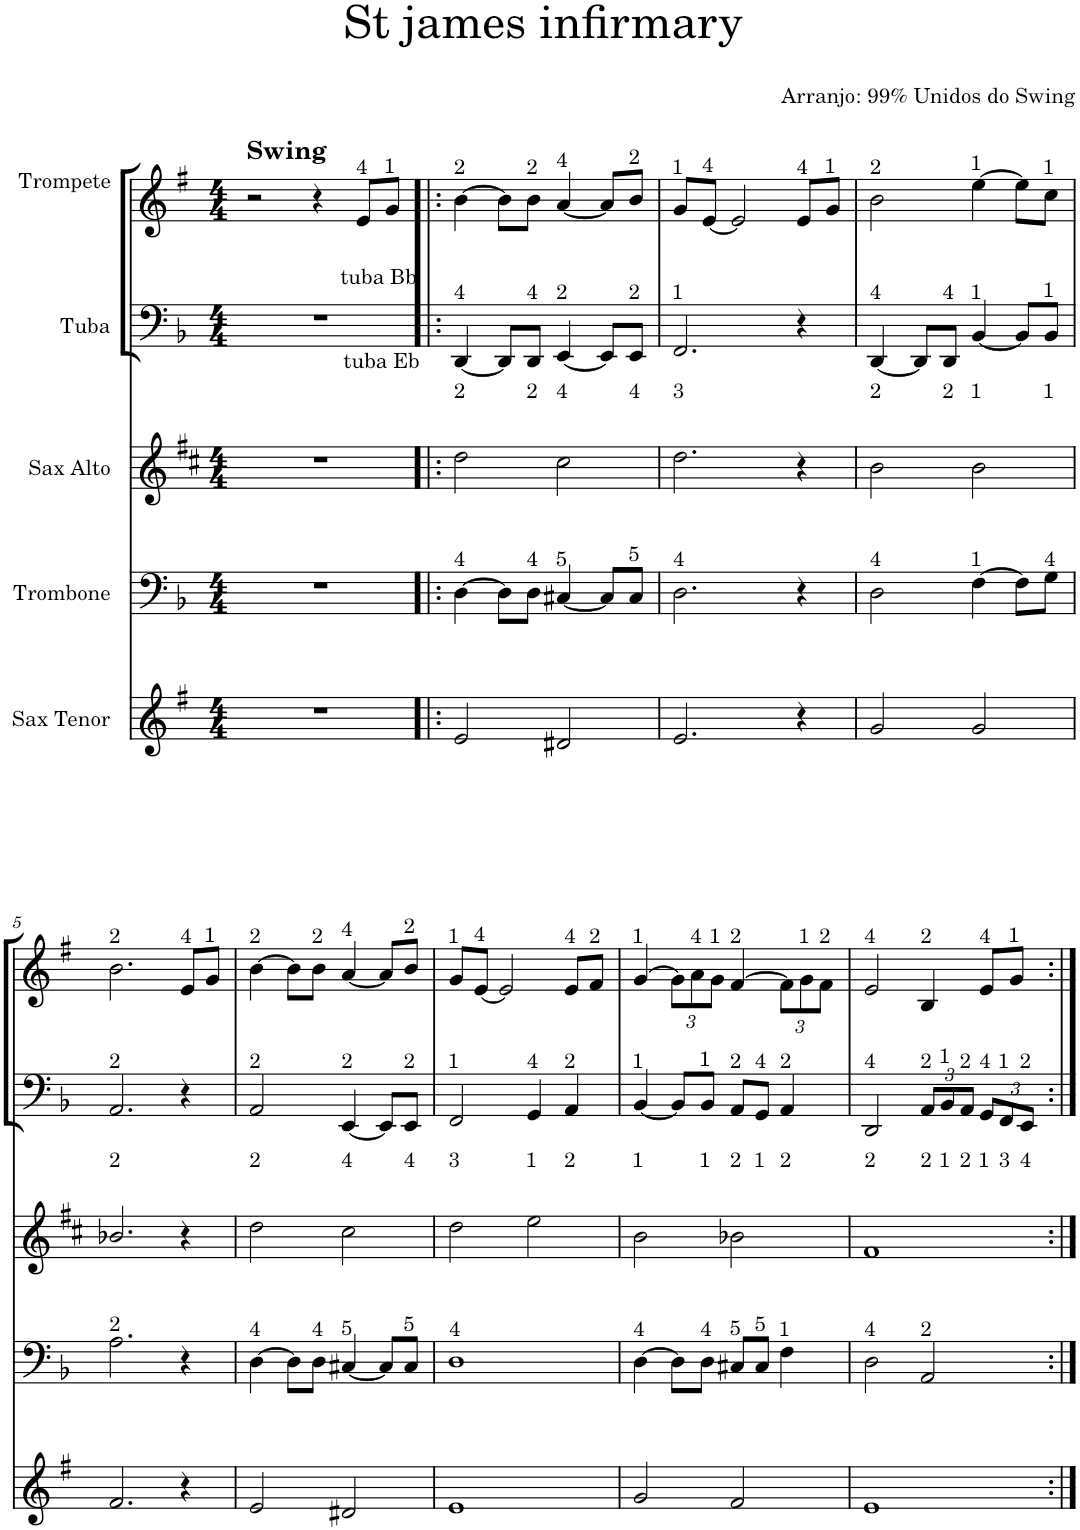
**kern	**kern	**kern	**kern	**kern	**kern
*part6	*part5	*part4	*part3	*part2	*part1
*staff6	*staff5	*staff4	*staff3	*staff2	*staff1
*I"Sax Tenor	*I"Trombone	*I"Sax Alto	*I"Tuba	*I"Trombone	*I"Trompete
*	*I'Trb	*	*I'Tba	*I'Tbn.	*I'Tpt
*	*	*	*	*stria5	*
*clefG2	*clefF4	*clefG2	*clefF4	*clefF4	*clefG2
*Trd8c14	*	*Trd5c9	*	*	*Trd1c2
*k[f#]	*k[b-]	*k[f#c#]	*k[b-]	*k[b-]	*k[f#]
*M4/4	*M4/4	*M4/4	*M4/4	*M4/4	*M4/4
=1	=1	=1	=1	=1	=1
!	!	!	!	!	!LO:TX:a:B:t=Swing
1r	1r	1r	1r	2r	2r
.	.	.	.	4r	4r
!	!	!	!	!	!LO:TX:a:t=4
.	.	.	.	8d\L	8e/L
!	!	!	!	!	!LO:TX:a:t=1
.	.	.	.	8f\J	8g/J
=2!|:	=2!|:	=2!|:	=2!|:	=2!|:	=2!|:
!	!	!	!	!	!LO:TX:a:t=2
!	!	!	!	!LO:TX:a:t=4	!
!	!	!	!	!LO:TX:a:t=tuba Bb	!
!	!	!	!	!LO:TX:a:t=2	!
!	!	!	!LO:TX:a:t=4	!	!
!	!	!	!LO:TX:a:t=tuba Bb	!	!
!	!	!	!LO:TX:b:t=2	!	!
!	!	!	!LO:TX:b:t=tuba Eb	!	!
!	!LO:TX:a:t=4	!	!	!	!
2e/	[>4D\	2dd\	[<4DD/	[>4A	[>4b\
.	8D\L]	.	8DD/L]	8A\L]	8b\L]
!	!	!	!	!	!LO:TX:a:t=2
!	!	!	!	!LO:TX:a:t=4	!
!	!	!	!	!LO:TX:a:t=2	!
!	!	!	!LO:TX:a:t=4	!	!
!	!	!	!LO:TX:b:t=2	!	!
!	!LO:TX:a:t=4	!	!	!	!
.	8D\J	.	8DD/J	8A\J	8b\J
!	!	!	!	!	!LO:TX:a:t=4
!	!	!	!	!LO:TX:a:t=2	!
!	!	!	!	!LO:TX:a:t=4	!
!	!	!	!LO:TX:a:t=2	!	!
!	!	!	!LO:TX:b:t=4	!	!
!	!LO:TX:a:t=5	!	!	!	!
2d#X/	[<4C#X/	2cc#\	[<4EE/	[>4Bn	[<4a/
.	8C#/L]	.	8EE/L]	8B\L]	8a/L]
!	!	!	!	!	!LO:TX:a:t=2
!	!	!	!	!LO:TX:a:t=2	!
!	!	!	!	!LO:TX:a:t=4	!
!	!	!	!LO:TX:a:t=2	!	!
!	!	!	!LO:TX:b:t=4	!	!
!	!LO:TX:a:t=5	!	!	!	!
.	8C#/J	.	8EE/J	8B\J	8b/J
=3	=3	=3	=3	=3	=3
!	!	!	!	!	!LO:TX:a:t=1
!	!	!	!	!LO:TX:a:t=1	!
!	!	!	!	!LO:TX:a:t=3	!
!	!	!	!LO:TX:a:t=1	!	!
!	!	!	!LO:TX:b:t=3	!	!
!	!LO:TX:a:t=4	!	!	!	!
2.e/	2.D\	2.dd\	2.FF/	2.c	8g/L
!	!	!	!	!	!LO:TX:a:t=4
.	.	.	.	.	[<8e/J
.	.	.	.	.	2e/]
!	!	!	!	!	!LO:TX:a:t=4
4r	4r	4r	4r	4r	8e/L
!	!	!	!	!	!LO:TX:a:t=1
.	.	.	.	.	8g/J
=4	=4	=4	=4	=4	=4
!	!	!	!	!	!LO:TX:a:t=2
!	!	!	!	!LO:TX:a:t=4	!
!	!	!	!	!LO:TX:a:t=2	!
!	!	!	!LO:TX:a:t=4	!	!
!	!	!	!LO:TX:b:t=2	!	!
!	!LO:TX:a:t=4	!	!	!	!
2g/	2D\	2b\	[<4DD/	[>4A	2b\
.	.	.	8DD/L]	8A\L]	.
!	!	!	!	!LO:TX:a:t=4	!
!	!	!	!	!LO:TX:a:t=2	!
!	!	!	!LO:TX:a:t=4	!	!
!	!	!	!LO:TX:b:t=2	!	!
.	.	.	8DD/J	8A\J	.
!	!	!	!	!	!LO:TX:a:t=1
!	!	!	!	!LO:TX:a:t=1	!
!	!	!	!	!LO:TX:a:t=1	!
!	!	!	!LO:TX:a:t=1	!	!
!	!	!	!LO:TX:b:t=1	!	!
!	!LO:TX:a:t=1	!	!	!	!
2g/	[>4F\	2b\	[<4BB-/	[>4f	[>4ee\
.	8F\L]	.	8BB-/L]	8f\L]	8ee\L]
!	!	!	!	!	!LO:TX:a:t=1
!	!	!	!	!LO:TX:a:t=1	!
!	!	!	!	!LO:TX:a:t=1	!
!	!	!	!LO:TX:a:t=1	!	!
!	!	!	!LO:TX:b:t=1	!	!
!	!LO:TX:a:t=4	!	!	!	!
.	8G\J	.	8BB-/J	8f\J	8cc\J
!!LO:LB:g=z
=5	=5	=5	=5	=5	=5
!	!	!	!	!	!LO:TX:a:t=2
!	!	!	!	!LO:TX:a:t=2	!
!	!	!	!	!LO:TX:b:t=2	!
!	!	!	!LO:TX:a:t=2	!	!
!	!	!	!LO:TX:b:t=2	!	!
!	!LO:TX:a:t=2	!	!	!	!
2.f#/	2.A\	2.b-X/	2.AA/	2.e	2.b\
!	!	!	!	!	!LO:TX:a:t=4
4r	4r	4r	4r	4r	8e/L
!	!	!	!	!	!LO:TX:a:t=1
.	.	.	.	.	8g/J
=6	=6	=6	=6	=6	=6
!	!	!	!	!	!LO:TX:a:t=2
!	!	!	!	!LO:TX:a:t=2	!
!	!	!	!	!LO:TX:b:t=2	!
!	!	!	!LO:TX:a:t=2	!	!
!	!	!	!LO:TX:b:t=2	!	!
!	!LO:TX:a:t=4	!	!	!	!
2e/	[>4D\	2dd\	2AA/	2e	[>4b\
.	8D\L]	.	.	.	8b\L]
!	!	!	!	!	!LO:TX:a:t=2
!	!LO:TX:a:t=4	!	!	!	!
.	8D\J	.	.	.	8b\J
!	!	!	!	!	!LO:TX:a:t=4
!	!	!	!	!LO:TX:a:t=2	!
!	!	!	!	!LO:TX:b:t=4	!
!	!	!	!LO:TX:a:t=2	!	!
!	!	!	!LO:TX:b:t=4	!	!
!	!LO:TX:a:t=5	!	!	!	!
2d#X/	[<4C#X/	2cc#\	[<4EE/	[>4Bn	[<4a/
.	8C#/L]	.	8EE/L]	8B\L]	8a/L]
!	!	!	!	!	!LO:TX:a:t=2
!	!	!	!	!LO:TX:a:t=2	!
!	!	!	!	!LO:TX:b:t=4	!
!	!	!	!LO:TX:a:t=2	!	!
!	!	!	!LO:TX:b:t=4	!	!
!	!LO:TX:a:t=5	!	!	!	!
.	8C#/J	.	8EE/J	8B\J	8b/J
=7	=7	=7	=7	=7	=7
!	!	!	!	!	!LO:TX:a:t=1
!	!	!	!	!LO:TX:a:t=1	!
!	!	!	!	!LO:TX:b:t=3	!
!	!	!	!LO:TX:a:t=1	!	!
!	!	!	!LO:TX:b:t=3	!	!
!	!LO:TX:a:t=4	!	!	!	!
1e	1D	2dd\	2FF/	2c	8g/L
!	!	!	!	!	!LO:TX:a:t=4
.	.	.	.	.	[<8e/J
.	.	.	.	.	2e/]
!	!	!	!	!LO:TX:a:t=4	!
!	!	!	!	!LO:TX:b:t=1	!
!	!	!	!LO:TX:a:t=4	!	!
!	!	!	!LO:TX:b:t=1	!	!
.	.	2ee\	4GG/	4d	.
!	!	!	!	!	!LO:TX:a:t=4
!	!	!	!	!LO:TX:a:t=2	!
!	!	!	!	!LO:TX:b:t=2	!
!	!	!	!LO:TX:a:t=2	!	!
!	!	!	!LO:TX:b:t=2	!	!
.	.	.	4AA/	4e	8e/L
!	!	!	!	!	!LO:TX:a:t=2
.	.	.	.	.	8f#/J
=8	=8	=8	=8	=8	=8
!	!	!	!	!	!LO:TX:a:t=1
!	!	!	!	!LO:TX:a:t=1	!
!	!	!	!	!LO:TX:b:t=1	!
!	!	!	!LO:TX:a:t=1	!	!
!	!	!	!LO:TX:b:t=1	!	!
!	!LO:TX:a:t=4	!	!	!	!
2g/	[>4D\	2b\	[<4BB-/	[>4f	[4g/
*	*	*	*	*	*Xbrackettup
.	8D\L]	.	8BB-/L]	8f\L]	12g\L]
!	!	!	!	!	!LO:TX:a:t=4
.	.	.	.	.	12a\
!	!	!	!	!LO:TX:a:t=1	!
!	!	!	!	!LO:TX:b:t=1	!
!	!	!	!LO:TX:a:t=1	!	!
!	!	!	!LO:TX:b:t=1	!	!
!	!LO:TX:a:t=4	!	!	!	!
.	8D\J	.	8BB-/J	8f\J	.
!	!	!	!	!	!LO:TX:a:t=1
.	.	.	.	.	12g\J
!	!	!	!	!	!LO:TX:a:t=2
!	!	!	!	!LO:TX:a:t=2	!
!	!	!	!	!LO:TX:b:t=2	!
!	!	!	!LO:TX:a:t=2	!	!
!	!	!	!LO:TX:b:t=2	!	!
!	!LO:TX:a:t=5	!	!	!	!
2f#/	8C#X/L	2b-X\	8AA/L	8e\L	[4f#/
!	!	!	!	!LO:TX:a:t=4	!
!	!	!	!	!LO:TX:b:t=1	!
!	!	!	!LO:TX:a:t=4	!	!
!	!	!	!LO:TX:b:t=1	!	!
!	!LO:TX:a:t=5	!	!	!	!
.	8C#/J	.	8GG/J	8d\J	.
!	!	!	!	!LO:TX:a:t=2	!
!	!	!	!	!LO:TX:b:t=2	!
!	!	!	!LO:TX:a:t=2	!	!
!	!	!	!LO:TX:b:t=2	!	!
!	!LO:TX:a:t=1	!	!	!	!
.	4F\	.	4AA/	4e	12f#\L]
!	!	!	!	!	!LO:TX:a:t=1
.	.	.	.	.	12g\
!	!	!	!	!	!LO:TX:a:t=2
.	.	.	.	.	12f#\J
=9	=9	=9	=9	=9	=9
!	!	!	!	!	!LO:TX:a:t=4
!	!	!	!	!LO:TX:a:t=4	!
!	!	!	!	!LO:TX:b:t=2	!
!	!	!	!LO:TX:a:t=4	!	!
!	!	!	!LO:TX:b:t=2	!	!
!	!LO:TX:a:t=4	!	!	!	!
1e	2D\	1f#	2DD/	2A	2e/
*	*	*	*Xbrackettup	*Xbrackettup	*
!	!	!	!	!	!LO:TX:a:t=2
!	!	!	!	!LO:TX:a:t=2	!
!	!	!	!	!LO:TX:b:t=2	!
!	!	!	!LO:TX:a:t=2	!	!
!	!	!	!LO:TX:b:t=2	!	!
!	!LO:TX:a:t=2	!	!	!	!
.	2AA/	.	12AA/L	12e\L	4B/
!	!	!	!	!LO:TX:a:t=1	!
!	!	!	!	!LO:TX:b:t=1	!
!	!	!	!LO:TX:a:t=1	!	!
!	!	!	!LO:TX:b:t=1	!	!
.	.	.	12BB-/	12f\	.
!	!	!	!	!LO:TX:a:t=2	!
!	!	!	!	!LO:TX:b:t=2	!
!	!	!	!LO:TX:a:t=2	!	!
!	!	!	!LO:TX:b:t=2	!	!
.	.	.	12AA/J	12e\J	.
!	!	!	!	!	!LO:TX:a:t=4
!	!	!	!	!LO:TX:a:t=4	!
!	!	!	!	!LO:TX:b:t=1	!
!	!	!	!LO:TX:a:t=4	!	!
!	!	!	!LO:TX:b:t=1	!	!
.	.	.	12GG/L	12d\L	8e/L
!	!	!	!	!LO:TX:a:t=1	!
!	!	!	!	!LO:TX:b:t=3	!
!	!	!	!LO:TX:a:t=1	!	!
!	!	!	!LO:TX:b:t=3	!	!
.	.	.	12FF/	12c\	.
!	!	!	!	!	!LO:TX:a:t=1
.	.	.	.	.	8g/J
!	!	!	!	!LO:TX:a:t=2	!
!	!	!	!	!LO:TX:b:t=4	!
!	!	!	!LO:TX:a:t=2	!	!
!	!	!	!LO:TX:b:t=4	!	!
.	.	.	12EE/J	12Bn\J	.
=:|!	=:|!	=:|!	=:|!	=:|!	=:|!
*-	*-	*-	*-	*-	*-
